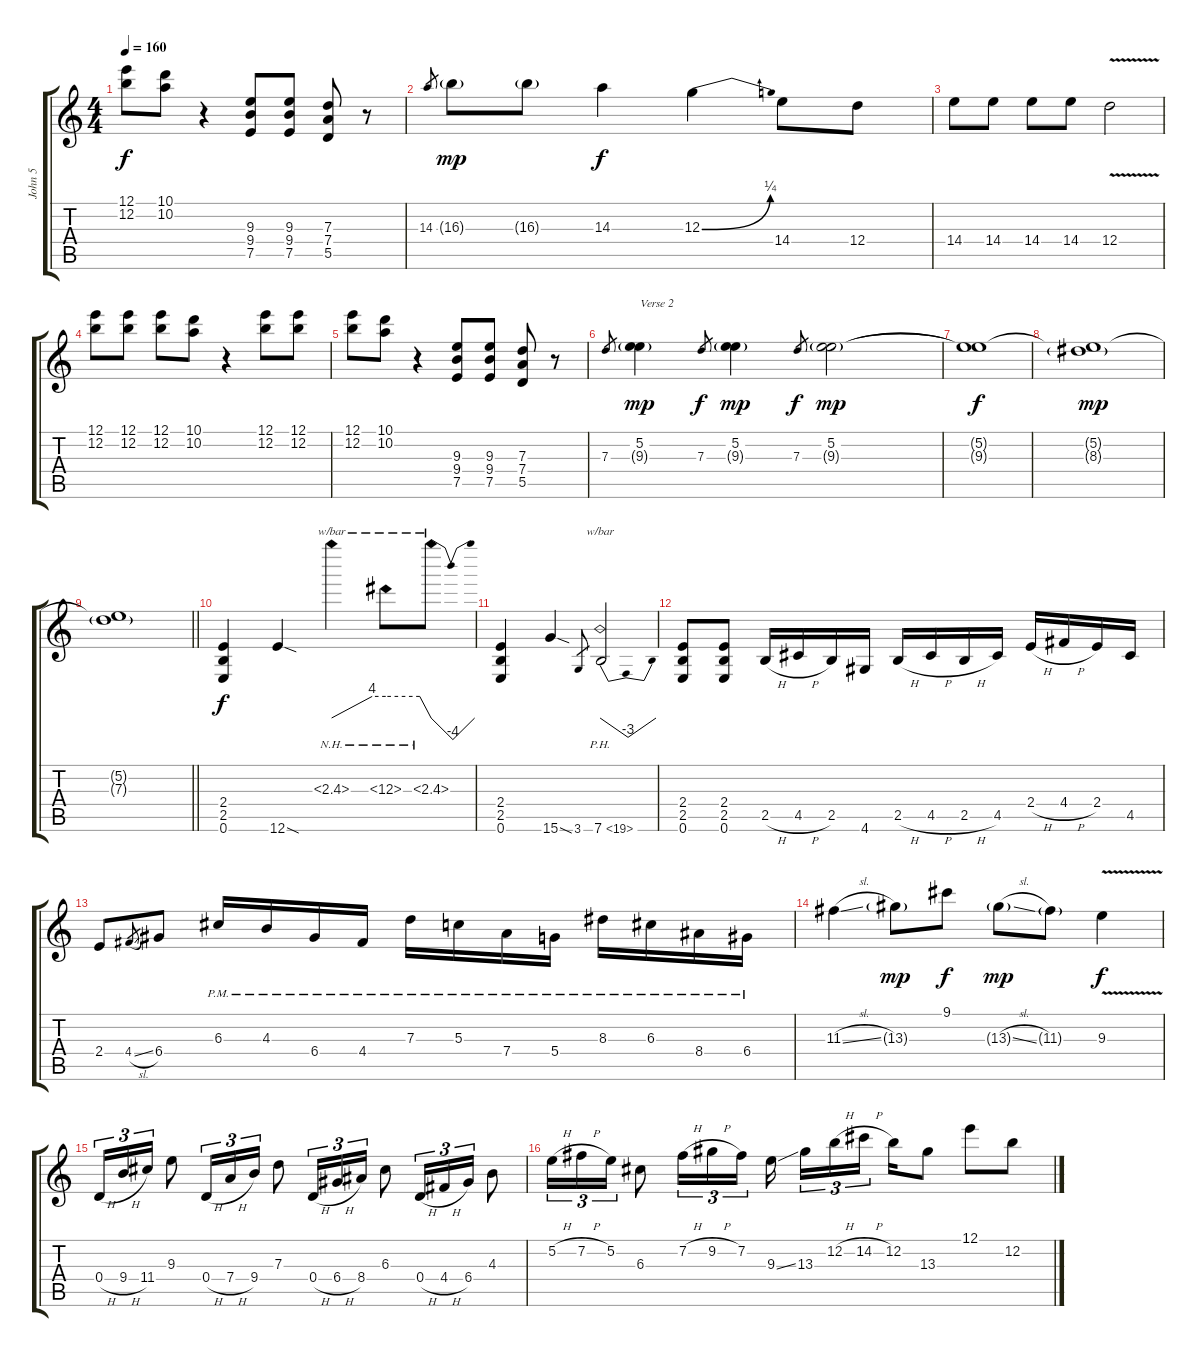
\track ("John 5" "John 5") {instrument distortionguitar}
\staff {score tabs}
\tuning (E4 B3 G3 D3 A2 E2) {hide}
\ts (4 4)
\tempo 160
\clef g2
\ks c
(12.1 12.2).8{dy f} (10.1 10.2).8 r.4 (9.3 9.4 7.5).8 (9.3 9.4 7.5).8 (7.3 7.4 5.5).8 r.8 |
14.3.8{gr} 16.3{g}.8{dy mp} 16.3{g}.8 14.3.4{dy f} 12.3{be (bend 0 0 60 1)}.4 14.4.8 12.4.8 |
14.4.8 14.4.8 14.4.8 14.4.8 12.4{v}.2 |
(12.1 12.2).8 (12.1 12.2).8 (12.1 12.2).8 (10.1 10.2).8 r.4 (12.1 12.2).8 (12.1 12.2).8 |
(12.1 12.2).8 (10.1 10.2).8 r.4 (9.3 9.4 7.5).8 (9.3 9.4 7.5).8 (7.3 7.4 5.5).8 r.8 |
7.3.8{gr} (5.2 9.3{g}).4{txt "Verse 2" dy mp} 7.3.8{gr dy f} (5.2 9.3{g}).4{dy mp} 7.3.8{gr dy f} (5.2 9.3{g}).2{dy mp} |
(5.2{t} 9.3{t}).1{dy f} |
(5.2{t} 8.3{g}).1{dy mp} |
\barLineRight lightlight
(5.2{t} 7.3{g}).1 |
(2.4 2.5 0.6).4{dy f} 12.6{sod}.4 2.3{nh}.4{tbe (custom default 0 0 45 16 60 16)} 6.3{nh}.8{tbe (custom default 0 16 45 16 60 0)} 2.3{nh}.8{tbe (dip default 0 0 30 -16 60 0)} |
(2.4 2.5 0.6).4 15.6{sod}.4 3.6.8{gr} 7.6{ph 12}.2{tbe (dip default 0 0 30 -12 60 0)} |
(2.4 2.5 0.6).8 (2.4 2.5 0.6).8 2.5{h}.16 4.5{h}.16 2.5.16 4.6.16 2.5{h}.16 4.5{h}.16 2.5{h}.16 4.5.16 2.4{h}.16 4.4{h}.16 2.4.16 4.5.16 |
2.4.8 4.4{sl}.8{gr} 6.4.8 6.3{pm}.16 4.3{pm}.16 6.4{pm}.16 4.4{pm}.16 7.3{pm}.16 5.3{pm}.16 7.4{pm}.16 5.4{pm}.16 8.3{pm}.16 6.3{pm}.16 8.4{pm}.16 6.4{pm}.16 |
11.3{sl}.4 13.3{g}.8{dy mp} 9.1.8{dy f} 13.3{sl g}.8{dy mp} 11.3{g}.8 9.3{v}.4{dy f} |
0.4{h}.16{tu (3 2)} 9.4{h}.16{tu (3 2)} 11.4.16{tu (3 2)} 9.3.8 0.4{h}.16{tu (3 2)} 7.4{h}.16{tu (3 2)} 9.4.16{tu (3 2)} 7.3.8 0.4{h}.16{tu (3 2)} 6.4{h}.16{tu (3 2)} 8.4.16{tu (3 2)} 6.3.8 0.4{h}.16{tu (3 2)} 4.4{h}.16{tu (3 2)} 6.4.16{tu (3 2)} 4.3.8 |
5.2{h}.16{tu (3 2)} 7.2{h}.16{tu (3 2)} 5.2.16{tu (3 2)} 6.3.8 7.2{h}.16{tu (3 2)} 9.2{h}.16{tu (3 2)} 7.2.16{tu (3 2) beam splitsecondary} 9.3{ss}.16{beam splitsecondary} 13.3.16{tu (3 2)} 12.2{h}.16{tu (3 2)} 14.2{h}.16{tu (3 2) beam splitsecondary} 12.2.16 13.3.8 12.1.8 12.2.8
